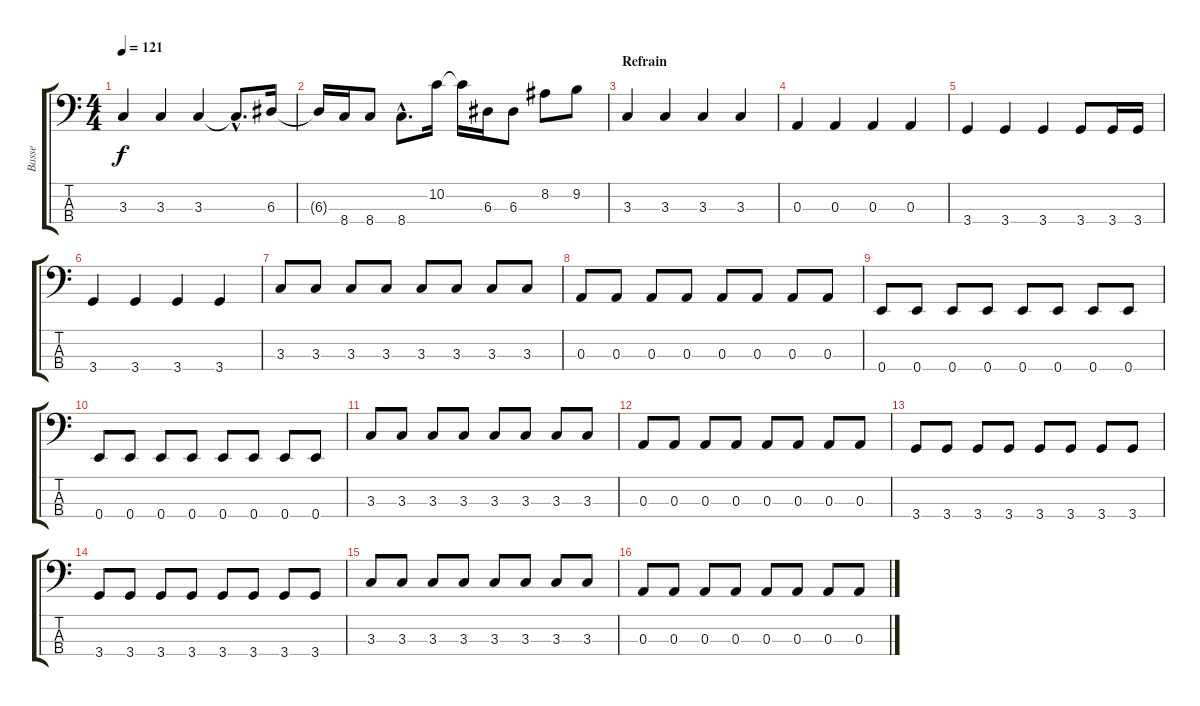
\track ("Basse" "Basse") {instrument electricbassfinger}
\staff {score tabs}
\tuning (G2 D2 A1 E1) {hide}
\ts (4 4)
\tempo 121
\clef f4
\ks c
3.3.4{dy f} 3.3.4 3.3.4 3.3{hac t}.8{d} 6.3.16 |
6.3{t}.16 8.4.16 8.4.8 8.4{hac}.8{d} 10.2.16 10.2{t}.16 6.3.16 6.3.8 8.2.8 9.2.8 |
\section ("" "Refrain")
3.3.4 3.3.4 3.3.4 3.3.4 |
0.3.4 0.3.4 0.3.4 0.3.4 |
3.4.4 3.4.4 3.4.4 3.4.8 3.4.16 3.4.16 |
3.4.4 3.4.4 3.4.4 3.4.4 |
3.3.8 3.3.8 3.3.8 3.3.8 3.3.8 3.3.8 3.3.8 3.3.8 |
0.3.8 0.3.8 0.3.8 0.3.8 0.3.8 0.3.8 0.3.8 0.3.8 |
0.4.8 0.4.8 0.4.8 0.4.8 0.4.8 0.4.8 0.4.8 0.4.8 |
0.4.8 0.4.8 0.4.8 0.4.8 0.4.8 0.4.8 0.4.8 0.4.8 |
3.3.8 3.3.8 3.3.8 3.3.8 3.3.8 3.3.8 3.3.8 3.3.8 |
0.3.8 0.3.8 0.3.8 0.3.8 0.3.8 0.3.8 0.3.8 0.3.8 |
3.4.8 3.4.8 3.4.8 3.4.8 3.4.8 3.4.8 3.4.8 3.4.8 |
3.4.8 3.4.8 3.4.8 3.4.8 3.4.8 3.4.8 3.4.8 3.4.8 |
3.3.8 3.3.8 3.3.8 3.3.8 3.3.8 3.3.8 3.3.8 3.3.8 |
0.3.8 0.3.8 0.3.8 0.3.8 0.3.8 0.3.8 0.3.8 0.3.8
